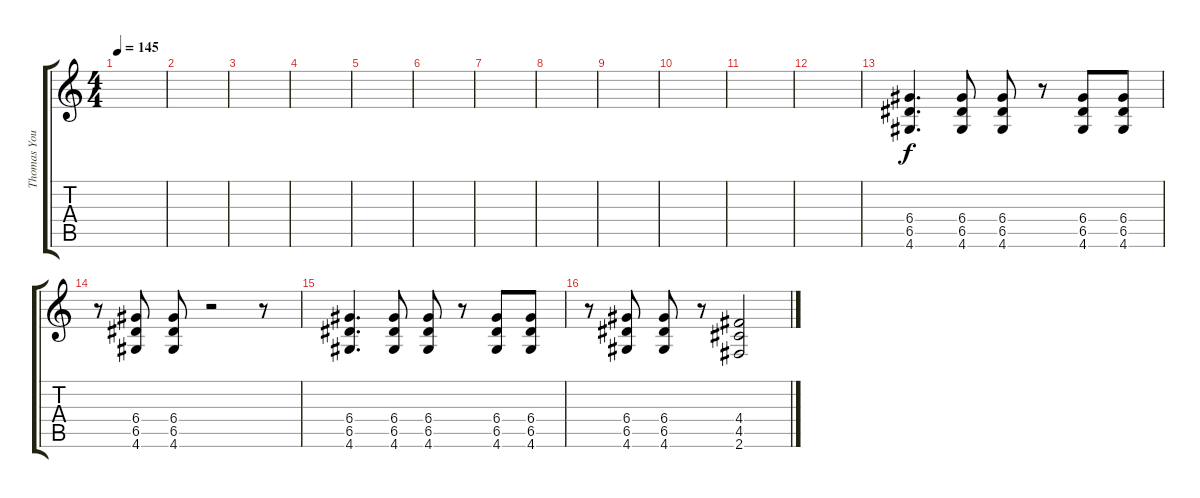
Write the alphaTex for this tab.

\track ("Thomas Youngblood (base)" "Thomas You") {instrument distortionguitar}
\staff {score tabs}
\tuning (E4 B3 G3 D3 A2 E2) {hide}
\ts (4 4)
\tempo 145
\clef g2
\ks c
|
|
|
|
|
|
|
|
|
|
|
|
(6.4 6.5 4.6).4{d} (6.4 6.5 4.6).8 (6.4 6.5 4.6).8 r.8 (6.4 6.5 4.6).8 (6.4 6.5 4.6).8 |
r.8 (6.4 6.5 4.6).8 (6.4 6.5 4.6).8 r.2 r.8 |
(6.4 6.5 4.6).4{d} (6.4 6.5 4.6).8 (6.4 6.5 4.6).8 r.8 (6.4 6.5 4.6).8 (6.4 6.5 4.6).8 |
r.8 (6.4 6.5 4.6).8 (6.4 6.5 4.6).8 r.8 (4.4 4.5 2.6).2
